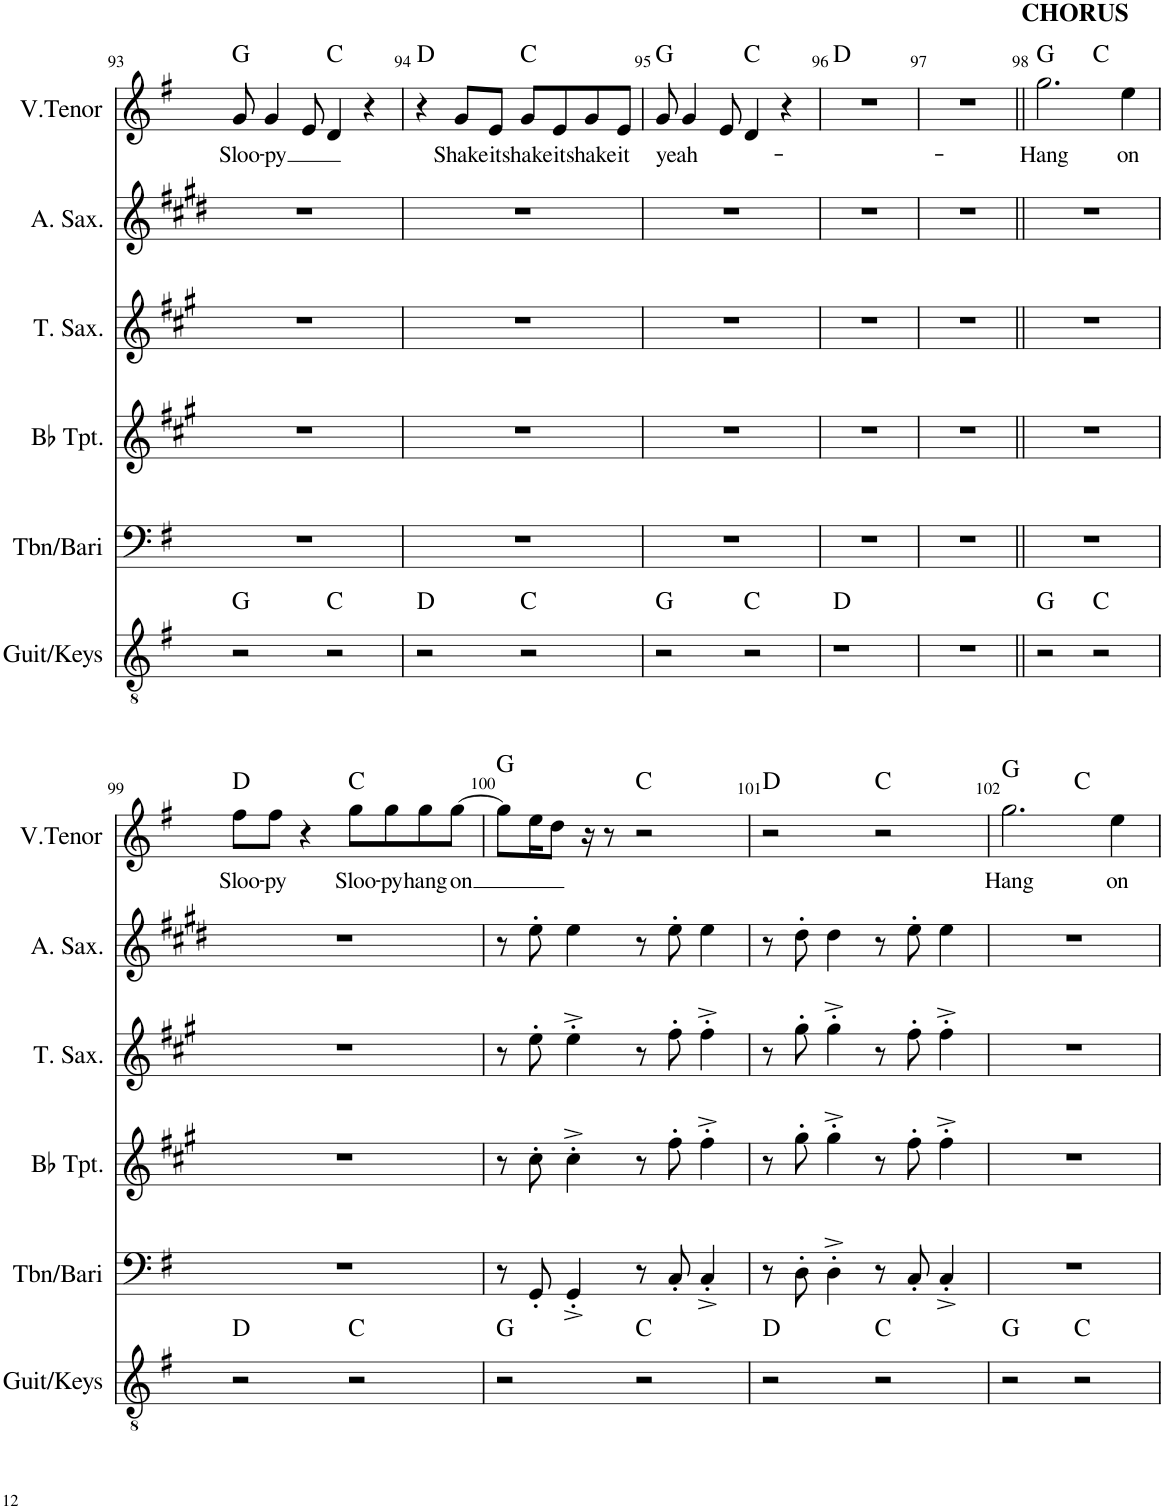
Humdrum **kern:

**kern	**harte	**kern	**kern	**kern	**kern	**kern	**text	**harte
*part6	*part6	*part5	*part4	*part3	*part2	*part1	*part1	*part1
*staff6	*	*staff5	*staff4	*staff3	*staff2	*staff1	*staff1	*
*I"Guit/Keys	*	*I"Tbn/Bari	*I"Bb Trumpet	*I"Tenor Saxophone	*I"Alto Saxophone	*I"V. Tenor	*	*
*I'Guit/Keys	*	*I'Tbn/Bari	*I'Bb Tpt.	*I'T. Sax.	*I'A. Sax.	*I'V.Tenor	*	*
!!LO:PB:g=z
*clefGv2	*	*clefF4	*clefG2	*clefG2	*clefG2	*clefG2	*	*
*	*	*	*Trd1c2	*Trd8c14	*Trd5c9	*	*	*
*k[f#]	*	*k[f#]	*k[f#c#g#]	*k[f#c#g#]	*k[f#c#g#d#]	*k[f#]	*	*
*M4/4	*	*M4/4	*M4/4	*M4/4	*M4/4	*M4/4	*	*
=93	=93	=93	=93	=93	=93	=93	=93	=93
!	!	!	!	!	!	!	!LO:LY:b	!
2r	G:maj	1r	1r	1r	1r	8g/	Sloo-	G:maj
!	!	!	!	!	!	!	!LO:LY:b	!
.	.	.	.	.	.	4g/	-py	.
.	.	.	.	.	.	8e/	.	.
2r	C:maj	.	.	.	.	4d/	.	C:maj
.	.	.	.	.	.	4r	.	.
=94	=94	=94	=94	=94	=94	=94	=94	=94
2r	D:maj	1r	1r	1r	1r	4r	.	D:maj
!	!	!	!	!	!	!	!LO:LY:b	!
.	.	.	.	.	.	8g/L	Shake	.
!	!	!	!	!	!	!	!LO:LY:b	!
.	.	.	.	.	.	8e/J	it	.
!	!	!	!	!	!	!	!LO:LY:b	!
2r	C:maj	.	.	.	.	8g/L	shake	C:maj
!	!	!	!	!	!	!	!LO:LY:b	!
.	.	.	.	.	.	8e/	it	.
!	!	!	!	!	!	!	!LO:LY:b	!
.	.	.	.	.	.	8g/	shake	.
!	!	!	!	!	!	!	!LO:LY:b	!
.	.	.	.	.	.	8e/J	it	.
=95	=95	=95	=95	=95	=95	=95	=95	=95
!	!	!	!	!	!	!	!LO:LY:b	!
2r	G:maj	1r	1r	1r	1r	8g/	yeah-	G:maj
.	.	.	.	.	.	4g/	.	.
.	.	.	.	.	.	8e/	.	.
2r	C:maj	.	.	.	.	4d/	.	C:maj
.	.	.	.	.	.	4r	.	.
=96	=96	=96	=96	=96	=96	=96	=96	=96
1r	D:maj	1r	1r	1r	1r	1r	.	D:maj
=97	=97	=97	=97	=97	=97	=97	=97	=97
1r	.	1r	1r	1r	1r	1r	.	.
=98||	=98||	=98||	=98||	=98||	=98||	=98||	=98||	=98||
!	!	!	!	!	!	!LO:TX:a:B:t=CHORUS	!	!
!	!	!	!	!	!	!	!LO:LY:b	!
*	*	*	*	*	*	*^	*	*
2r	G:maj	1r	1r	1r	1r	2.gg\	2ryy	Hang	G:maj
2r	C:maj	.	.	.	.	.	2ryy	.	C:maj
!	!	!	!	!	!	!	!	!LO:LY:b	!
.	.	.	.	.	.	4ee\	.	on	.
!!LO:LB:g=z
=99	=99	=99	=99	=99	=99	=99	=99	=99	=99
!	!	!	!	!	!	!	!	!LO:LY:b	!
*	*	*	*	*	*	*v	*v	*	*
2r	D:maj	1r	1r	1r	1r	8ff#\L	Sloo-	D:maj
!	!	!	!	!	!	!	!LO:LY:b	!
.	.	.	.	.	.	8ff#\J	-py	.
.	.	.	.	.	.	4r	.	.
!	!	!	!	!	!	!	!LO:LY:b	!
2r	C:maj	.	.	.	.	8gg\L	Sloo-	C:maj
!	!	!	!	!	!	!	!LO:LY:b	!
.	.	.	.	.	.	8gg\	-py	.
!	!	!	!	!	!	!	!LO:LY:b	!
.	.	.	.	.	.	8gg\	hang	.
!	!	!	!	!	!	!	!LO:LY:b	!
.	.	.	.	.	.	[8gg\J	on	.
=100	=100	=100	=100	=100	=100	=100	=100	=100
2r	G:maj	8r	8r	8r	8r	8gg\L]	.	G:maj
.	.	8GG'/	8cc#'\	8ee'\	8ee'\	16ee\K	.	.
.	.	.	.	.	.	8dd\J	.	.
.	.	4GG'^/	4cc#'^\	4ee'^\	4ee\	.	.	.
.	.	.	.	.	.	16r	.	.
.	.	.	.	.	.	8r	.	.
2r	C:maj	8r	8r	8r	8r	2r	.	C:maj
.	.	8C'/	8ff#'\	8ff#'\	8ee'\	.	.	.
.	.	4C'^/	4ff#'^\	4ff#'^\	4ee\	.	.	.
=101	=101	=101	=101	=101	=101	=101	=101	=101
2r	D:maj	8r	8r	8r	8r	2r	.	D:maj
.	.	8D'\	8gg#'\	8gg#'\	8dd#'\	.	.	.
.	.	4D'^\	4gg#'^\	4gg#'^\	4dd#\	.	.	.
2r	C:maj	8r	8r	8r	8r	2r	.	C:maj
.	.	8C'/	8ff#'\	8ff#'\	8ee'\	.	.	.
.	.	4C'^/	4ff#'^\	4ff#'^\	4ee\	.	.	.
=102	=102	=102	=102	=102	=102	=102	=102	=102
!	!	!	!	!	!	!	!LO:LY:b	!
*	*	*	*	*	*	*^	*	*
2r	G:maj	1r	1r	1r	1r	2.gg\	2ryy	Hang	G:maj
2r	C:maj	.	.	.	.	.	2ryy	.	C:maj
!	!	!	!	!	!	!	!	!LO:LY:b	!
.	.	.	.	.	.	4ee\	.	on	.
*	*	*	*	*	*	*v	*v	*	*
=	=	=	=	=	=	=	=	=
*-	*-	*-	*-	*-	*-	*-	*-	*-
